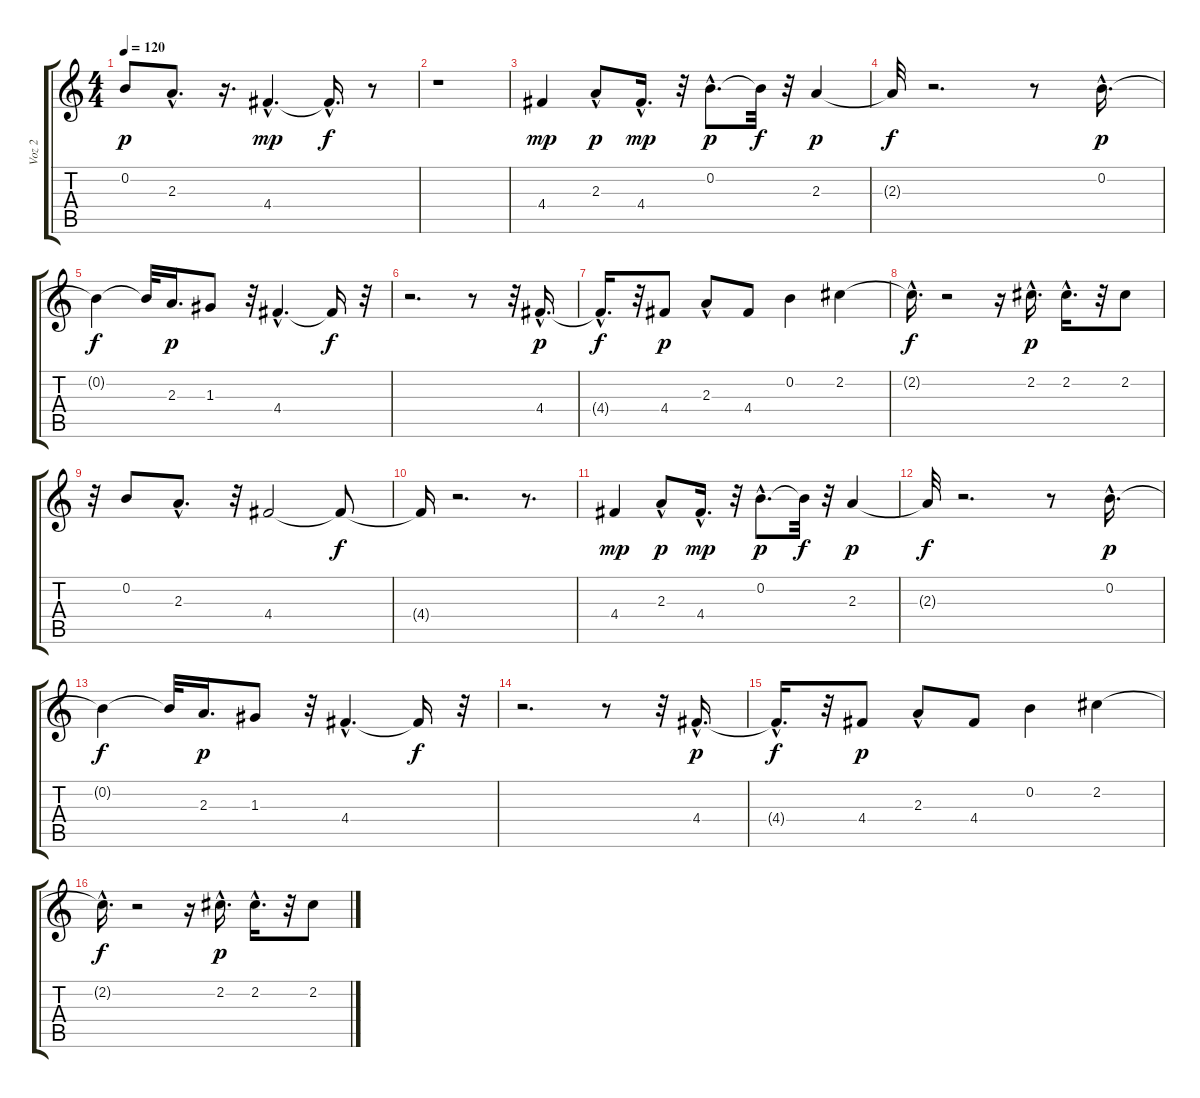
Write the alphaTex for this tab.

\track ("Voz 2" "Voz 2") {instrument acousticguitarnylon}
\staff {score tabs}
\tuning (E4 B3 G3 D3 A2 E2) {hide}
\ts (4 4)
\tempo 120
\clef g2
\ks c
0.2.8{dy p} 2.3{hac}.8{d} r.16{d} 4.4{hac}.4{d dy mp} 4.4{hac t}.16{d dy f} r.8 |
r.1 |
4.4.4{dy mp} 2.3{hac}.8{dy p} 4.4{hac}.16{d dy mp} r.32 0.2{hac}.8{d dy p} 0.2{t}.32{dy f} r.32 2.3.4{dy p} |
2.3{t}.32{dy f} r.2{d} r.8 0.2{hac}.16{d dy p} |
0.2{t}.4{dy f} 0.2{t}.32 2.3.16{d dy p} 1.3.8 r.32 4.4{hac}.4{d} 4.4{t}.16{dy f} r.32 |
r.2{d} r.8 r.32 4.4{hac}.16{d dy p} |
4.4{hac t}.16{d dy f} r.32 4.4.8{dy p} 2.3{hac}.8 4.4.8 0.2.4 2.2.4 |
2.2{hac t}.16{d dy f} r.2 r.16 2.2{hac}.16{d dy p} 2.2{hac}.16{d} r.32 2.2.8 |
r.32 0.2.8 2.3{hac}.8{d} r.32 4.4.2 4.4{t}.8{dy f} |
4.4{t}.16 r.2{d} r.8{d} |
4.4.4{dy mp} 2.3{hac}.8{dy p} 4.4{hac}.16{d dy mp} r.32 0.2{hac}.8{d dy p} 0.2{t}.32{dy f} r.32 2.3.4{dy p} |
2.3{t}.32{dy f} r.2{d} r.8 0.2{hac}.16{d dy p} |
0.2{t}.4{dy f} 0.2{t}.32 2.3.16{d dy p} 1.3.8 r.32 4.4{hac}.4{d} 4.4{t}.16{dy f} r.32 |
r.2{d} r.8 r.32 4.4{hac}.16{d dy p} |
4.4{hac t}.16{d dy f} r.32 4.4.8{dy p} 2.3{hac}.8 4.4.8 0.2.4 2.2.4 |
2.2{hac t}.16{d dy f} r.2 r.16 2.2{hac}.16{d dy p} 2.2{hac}.16{d} r.32 2.2.8
